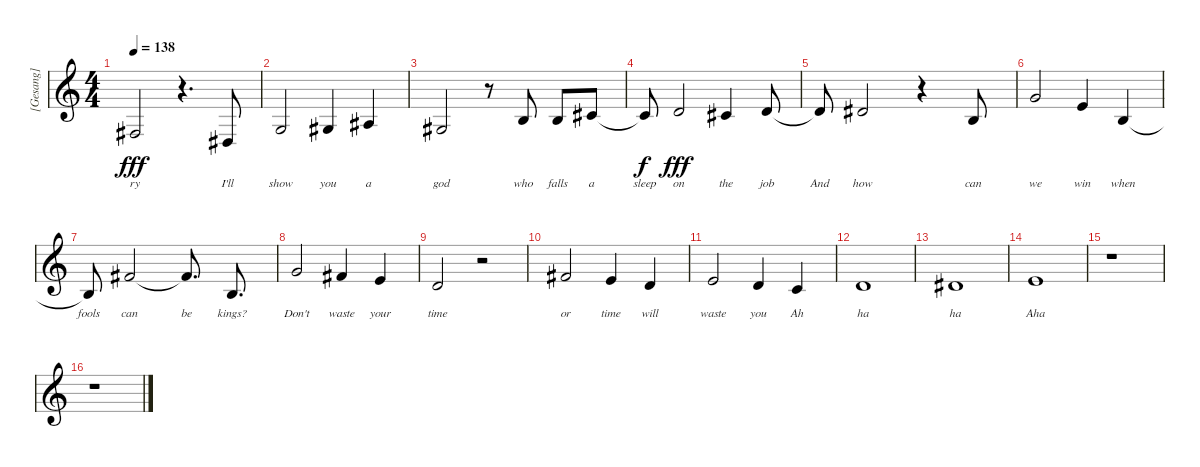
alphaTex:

\track ("[Gesang]" "[Gesang]") {instrument choiraahs}
\staff {score}
\tuning (E4 B3 G3 D3 A2 E2) {hide}
\ts (4 4)
\tempo 138
\clef g2
\ks c
4.4.2{lyrics (0 "ry") lyrics (1 "") lyrics (2 "") lyrics (3 "") lyrics (4 "") dy fff} r.4{d} 1.4.8{lyrics (0 "I'll") lyrics (1 "") lyrics (2 "") lyrics (3 "") lyrics (4 "")} |
0.3.2{lyrics (0 "show") lyrics (1 "") lyrics (2 "") lyrics (3 "") lyrics (4 "")} 1.3.4{lyrics (0 "you") lyrics (1 "") lyrics (2 "") lyrics (3 "") lyrics (4 "")} 3.3.4{lyrics (0 "a") lyrics (1 "") lyrics (2 "") lyrics (3 "") lyrics (4 "")} |
1.3.2{lyrics (0 "god") lyrics (1 "") lyrics (2 "") lyrics (3 "") lyrics (4 "")} r.8 4.3.8{lyrics (0 "who") lyrics (1 "") lyrics (2 "") lyrics (3 "") lyrics (4 "")} 4.3.8{lyrics (0 "falls") lyrics (1 "") lyrics (2 "") lyrics (3 "") lyrics (4 "")} 2.2.8{lyrics (0 "a") lyrics (1 "") lyrics (2 "") lyrics (3 "") lyrics (4 "")} |
2.2{t}.8{lyrics (0 "sleep") lyrics (1 "") lyrics (2 "") lyrics (3 "") lyrics (4 "") dy f} 3.2.2{lyrics (0 "on") lyrics (1 "") lyrics (2 "") lyrics (3 "") lyrics (4 "") dy fff} 2.2.4{lyrics (0 "the") lyrics (1 "") lyrics (2 "") lyrics (3 "") lyrics (4 "")} 3.2.8{lyrics (0 "job") lyrics (1 "") lyrics (2 "") lyrics (3 "") lyrics (4 "")} |
3.2{t}.8{lyrics (0 "And") lyrics (1 "") lyrics (2 "") lyrics (3 "") lyrics (4 "")} 4.2.2{lyrics (0 "how") lyrics (1 "") lyrics (2 "") lyrics (3 "") lyrics (4 "")} r.4 0.2.8{lyrics (0 "can") lyrics (1 "") lyrics (2 "") lyrics (3 "") lyrics (4 "")} |
3.1.2{lyrics (0 "we") lyrics (1 "") lyrics (2 "") lyrics (3 "") lyrics (4 "")} 0.1.4{lyrics (0 "win") lyrics (1 "") lyrics (2 "") lyrics (3 "") lyrics (4 "")} 0.2.4{lyrics (0 "when") lyrics (1 "") lyrics (2 "") lyrics (3 "") lyrics (4 "")} |
0.2{t}.8{lyrics (0 "fools") lyrics (1 "") lyrics (2 "") lyrics (3 "") lyrics (4 "")} 2.1.2{lyrics (0 "can") lyrics (1 "") lyrics (2 "") lyrics (3 "") lyrics (4 "")} 2.1{t}.8{d lyrics (0 "be") lyrics (1 "") lyrics (2 "") lyrics (3 "") lyrics (4 "")} 0.2.8{d lyrics (0 "kings?") lyrics (1 "") lyrics (2 "") lyrics (3 "") lyrics (4 "")} |
3.1.2{lyrics (0 "Don't") lyrics (1 "") lyrics (2 "") lyrics (3 "") lyrics (4 "")} 2.1.4{lyrics (0 "waste") lyrics (1 "") lyrics (2 "") lyrics (3 "") lyrics (4 "")} 0.1.4{lyrics (0 "your") lyrics (1 "") lyrics (2 "") lyrics (3 "") lyrics (4 "")} |
3.2.2{lyrics (0 "time") lyrics (1 "") lyrics (2 "") lyrics (3 "") lyrics (4 "")} r.2 |
7.2.2{lyrics (0 "or") lyrics (1 "") lyrics (2 "") lyrics (3 "") lyrics (4 "")} 5.2.4{lyrics (0 "time") lyrics (1 "") lyrics (2 "") lyrics (3 "") lyrics (4 "")} 3.2.4{lyrics (0 "will") lyrics (1 "") lyrics (2 "") lyrics (3 "") lyrics (4 "")} |
5.2.2{lyrics (0 "waste") lyrics (1 "") lyrics (2 "") lyrics (3 "") lyrics (4 "")} 3.2.4{lyrics (0 "you") lyrics (1 "") lyrics (2 "") lyrics (3 "") lyrics (4 "")} 1.2.4{lyrics (0 "Ah") lyrics (1 "") lyrics (2 "") lyrics (3 "") lyrics (4 "")} |
3.2.1{lyrics (0 "ha") lyrics (1 "") lyrics (2 "") lyrics (3 "") lyrics (4 "")} |
4.2.1{lyrics (0 "ha") lyrics (1 "") lyrics (2 "") lyrics (3 "") lyrics (4 "")} |
5.2.1{lyrics (0 "Aha") lyrics (1 "") lyrics (2 "") lyrics (3 "") lyrics (4 "")} |
r.1 |
r.1
